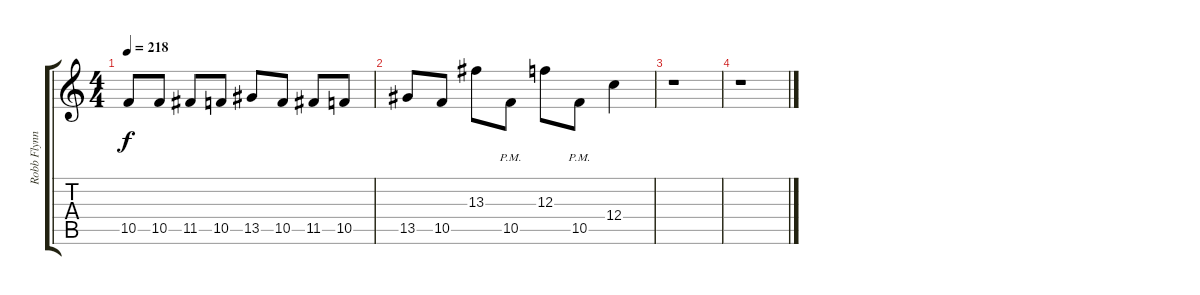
\track ("Robb Flynn" "Robb Flynn") {instrument distortionguitar}
\staff {score tabs}
\tuning (D4 A3 F3 C3 G2 D2) {hide}
\ts (4 4)
\tempo 218
\clef g2
\ks c
10.5.8{dy f} 10.5.8 11.5.8 10.5.8 13.5.8 10.5.8 11.5.8 10.5.8 |
13.5.8 10.5.8 13.3.8 10.5{pm}.8 12.3.8 10.5{pm}.8 12.4.4 |
r.1 |
r.1
